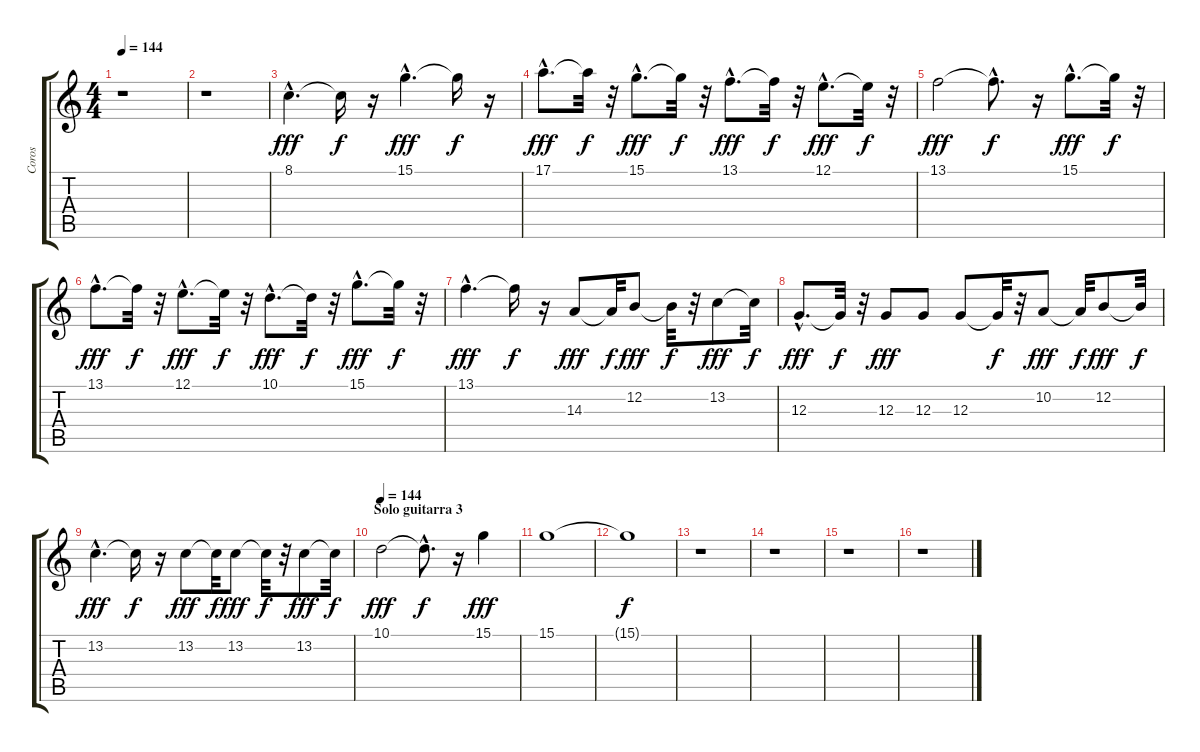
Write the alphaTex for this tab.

\track ("Coros" "Coros") {instrument viola}
\staff {score tabs}
\tuning (E4 B3 G3 D3 A2 E2) {hide}
\ts (4 4)
\tempo 144
\clef g2
\ks c
r.1{dy fff} |
r.1 |
8.1{hac}.4{d} 8.1{t}.16{dy f} r.16 15.1{hac}.4{d dy fff} 15.1{t}.16{dy f} r.16 |
17.1{hac}.8{d dy fff} 17.1{t}.32{dy f} r.32 15.1{hac}.8{d dy fff} 15.1{t}.32{dy f} r.32 13.1{hac}.8{d dy fff} 13.1{t}.32{dy f} r.32 12.1{hac}.8{d dy fff} 12.1{t}.32{dy f} r.32 |
13.1.2{dy fff} 13.1{hac t}.8{d dy f} r.16 15.1{hac}.8{d dy fff} 15.1{t}.32{dy f} r.32 |
13.1{hac}.8{d dy fff} 13.1{t}.32{dy f} r.32 12.1{hac}.8{d dy fff} 12.1{t}.32{dy f} r.32 10.1{hac}.8{d dy fff} 10.1{t}.32{dy f} r.32 15.1{hac}.8{d dy fff} 15.1{t}.32{dy f} r.32 |
13.1{hac}.4{d dy fff} 13.1{t}.16{dy f} r.16 14.3.8{dy fff} 14.3{t}.32{dy f} 12.2.8{dy fff} 12.2{t}.32{dy f} r.32 13.2.8{dy fff} 13.2{t}.32{dy f} |
12.3{hac}.8{d dy fff} 12.3{t}.32{dy f} r.32 12.3.8{dy fff} 12.3.8 12.3.8 12.3{t}.32{dy f} r.32 10.2.8{dy fff} 10.2{t}.32{dy f} 12.2.8{dy fff} 12.2{t}.32{dy f} |
13.2{hac}.4{d dy fff} 13.2{t}.16{dy f} r.16 13.2.8{dy fff} 13.2{t}.32{dy f} 13.2.8{dy fff} 13.2{t}.32{dy f} r.32 13.2.8{dy fff} 13.2{t}.32{dy f} |
\section ("" "Solo guitarra 3")
\tempo 144
10.1.2{dy fff} 10.1{hac t}.8{d dy f} r.16 15.1.4{dy fff} |
15.1.1 |
15.1{t}.1{dy f} |
r.1 |
r.1 |
r.1 |
r.1
